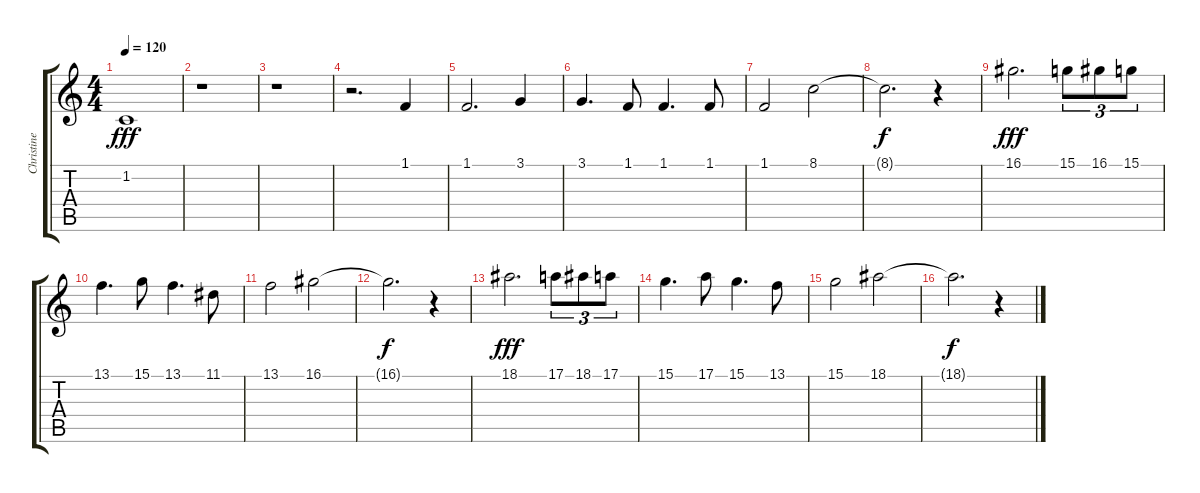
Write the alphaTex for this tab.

\track ("Christine" "Christine") {instrument pad1newage}
\staff {score tabs}
\tuning (E4 B3 G3 D3 A2 E2) {hide}
\ts (4 4)
\tempo 120
\clef g2
\ks c
1.2.1{dy fff} |
r.1 |
r.1 |
r.2{d} 1.1.4 |
1.1.2{d} 3.1.4 |
3.1.4{d} 1.1.8 1.1.4{d} 1.1.8 |
1.1.2{volume 15} 8.1.2{volume 15} |
8.1{t}.2{d dy f} r.4 |
16.1.2{d dy fff volume 16} 15.1.8{tu (3 2) volume 16} 16.1.8{tu (3 2)} 15.1.8{tu (3 2)} |
13.1.4{d} 15.1.8 13.1.4{d} 11.1.8 |
13.1.2 16.1.2 |
16.1{t}.2{d dy f} r.4 |
18.1.2{d dy fff volume 16} 17.1.8{tu (3 2) volume 16} 18.1.8{tu (3 2)} 17.1.8{tu (3 2)} |
15.1.4{d} 17.1.8 15.1.4{d} 13.1.8 |
15.1.2 18.1.2 |
18.1{t}.2{d dy f} r.4
